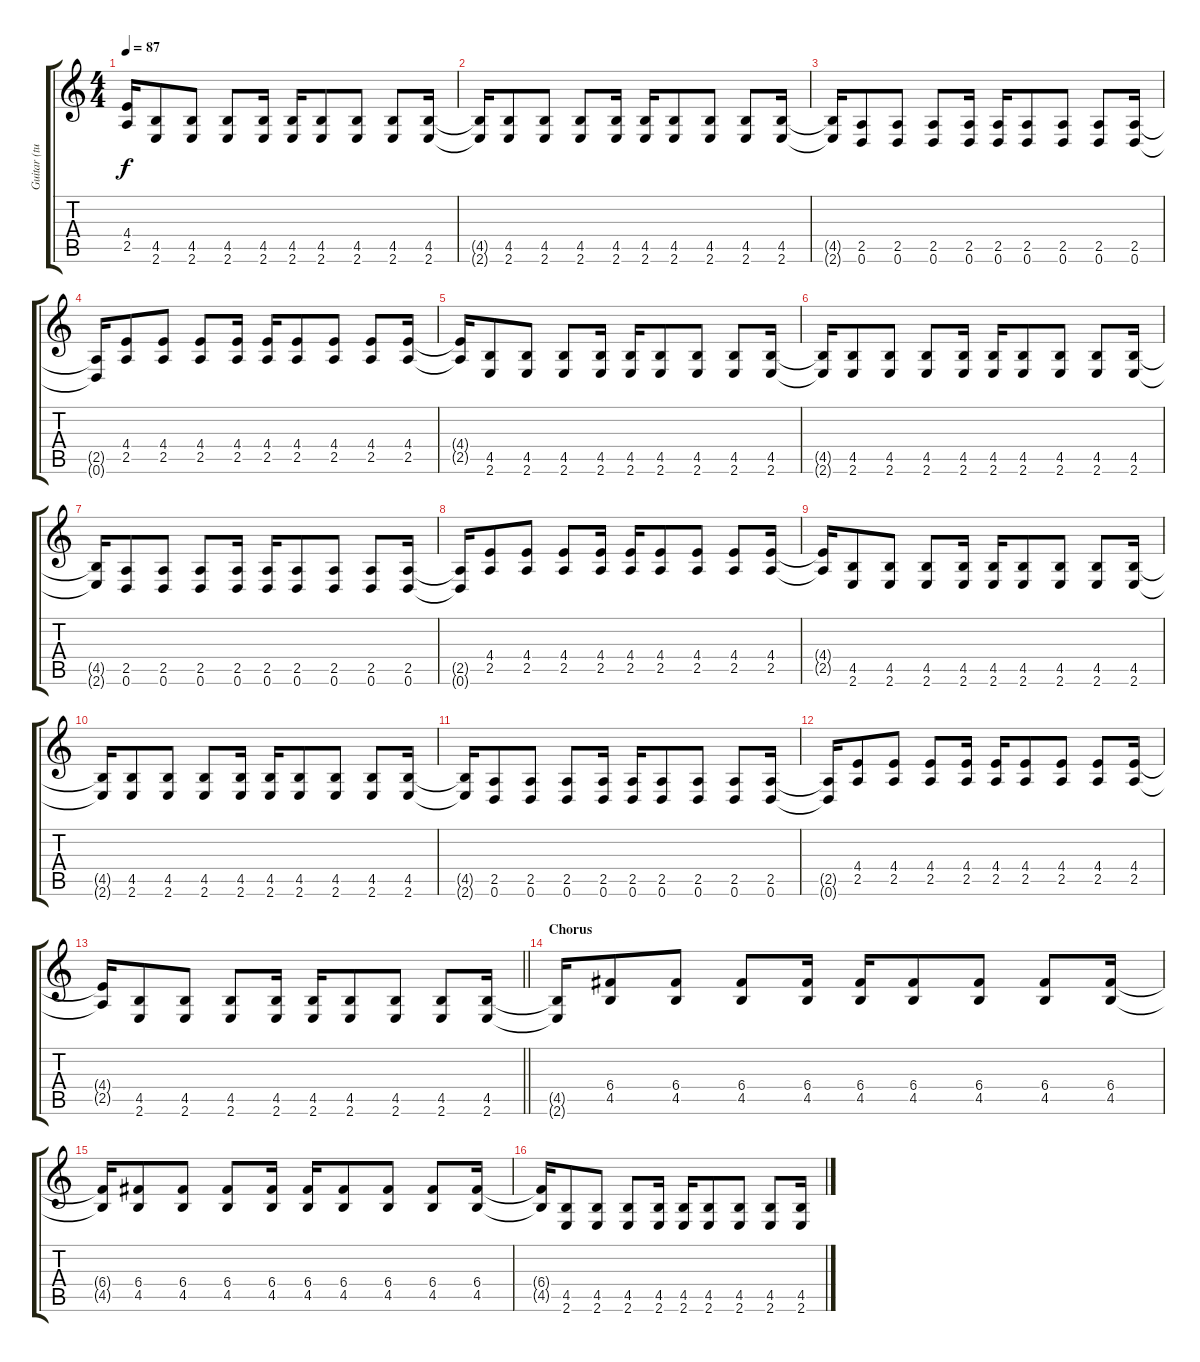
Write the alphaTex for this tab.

\track ("Guitar (tuned D)" "Guitar (tu") {instrument distortionguitar}
\staff {score tabs}
\tuning (D4 A3 F3 C3 G2 D2) {hide}
\ts (4 4)
\tempo 87
\clef g2
\ks c
(4.4{t} 2.5{t}).16{dy f} (4.5 2.6).8 (4.5 2.6).8 (4.5 2.6).8 (4.5 2.6).16 (4.5 2.6).16 (4.5 2.6).8 (4.5 2.6).8 (4.5 2.6).8 (4.5 2.6).16 |
(4.5{t} 2.6{t}).16 (4.5 2.6).8 (4.5 2.6).8 (4.5 2.6).8 (4.5 2.6).16 (4.5 2.6).16 (4.5 2.6).8 (4.5 2.6).8 (4.5 2.6).8 (4.5 2.6).16 |
(4.5{t} 2.6{t}).16 (2.5 0.6).8 (2.5 0.6).8 (2.5 0.6).8 (2.5 0.6).16 (2.5 0.6).16 (2.5 0.6).8 (2.5 0.6).8 (2.5 0.6).8 (2.5 0.6).16 |
(2.5{t} 0.6{t}).16 (4.4 2.5).8 (4.4 2.5).8 (4.4 2.5).8 (4.4 2.5).16 (4.4 2.5).16 (4.4 2.5).8 (4.4 2.5).8 (4.4 2.5).8 (4.4 2.5).16 |
(4.4{t} 2.5{t}).16 (4.5 2.6).8 (4.5 2.6).8 (4.5 2.6).8 (4.5 2.6).16 (4.5 2.6).16 (4.5 2.6).8 (4.5 2.6).8 (4.5 2.6).8 (4.5 2.6).16 |
(4.5{t} 2.6{t}).16 (4.5 2.6).8 (4.5 2.6).8 (4.5 2.6).8 (4.5 2.6).16 (4.5 2.6).16 (4.5 2.6).8 (4.5 2.6).8 (4.5 2.6).8 (4.5 2.6).16 |
(4.5{t} 2.6{t}).16 (2.5 0.6).8 (2.5 0.6).8 (2.5 0.6).8 (2.5 0.6).16 (2.5 0.6).16 (2.5 0.6).8 (2.5 0.6).8 (2.5 0.6).8 (2.5 0.6).16 |
(2.5{t} 0.6{t}).16 (4.4 2.5).8 (4.4 2.5).8 (4.4 2.5).8 (4.4 2.5).16 (4.4 2.5).16 (4.4 2.5).8 (4.4 2.5).8 (4.4 2.5).8 (4.4 2.5).16 |
(4.4{t} 2.5{t}).16 (4.5 2.6).8 (4.5 2.6).8 (4.5 2.6).8 (4.5 2.6).16 (4.5 2.6).16 (4.5 2.6).8 (4.5 2.6).8 (4.5 2.6).8 (4.5 2.6).16 |
(4.5{t} 2.6{t}).16 (4.5 2.6).8 (4.5 2.6).8 (4.5 2.6).8 (4.5 2.6).16 (4.5 2.6).16 (4.5 2.6).8 (4.5 2.6).8 (4.5 2.6).8 (4.5 2.6).16 |
(4.5{t} 2.6{t}).16 (2.5 0.6).8 (2.5 0.6).8 (2.5 0.6).8 (2.5 0.6).16 (2.5 0.6).16 (2.5 0.6).8 (2.5 0.6).8 (2.5 0.6).8 (2.5 0.6).16 |
(2.5{t} 0.6{t}).16 (4.4 2.5).8 (4.4 2.5).8 (4.4 2.5).8 (4.4 2.5).16 (4.4 2.5).16 (4.4 2.5).8 (4.4 2.5).8 (4.4 2.5).8 (4.4 2.5).16 |
\barLineRight lightlight
(4.4{t} 2.5{t}).16 (4.5 2.6).8 (4.5 2.6).8 (4.5 2.6).8 (4.5 2.6).16 (4.5 2.6).16 (4.5 2.6).8 (4.5 2.6).8 (4.5 2.6).8 (4.5 2.6).16 |
\section ("" "Chorus")
(4.5{t} 2.6{t}).16 (6.4 4.5).8 (6.4 4.5).8 (6.4 4.5).8 (6.4 4.5).16 (6.4 4.5).16 (6.4 4.5).8 (6.4 4.5).8 (6.4 4.5).8 (6.4 4.5).16 |
(6.4{t} 4.5{t}).16 (6.4 4.5).8 (6.4 4.5).8 (6.4 4.5).8 (6.4 4.5).16 (6.4 4.5).16 (6.4 4.5).8 (6.4 4.5).8 (6.4 4.5).8 (6.4 4.5).16 |
(6.4{t} 4.5{t}).16 (4.5 2.6).8 (4.5 2.6).8 (4.5 2.6).8 (4.5 2.6).16 (4.5 2.6).16 (4.5 2.6).8 (4.5 2.6).8 (4.5 2.6).8 (4.5 2.6).16
